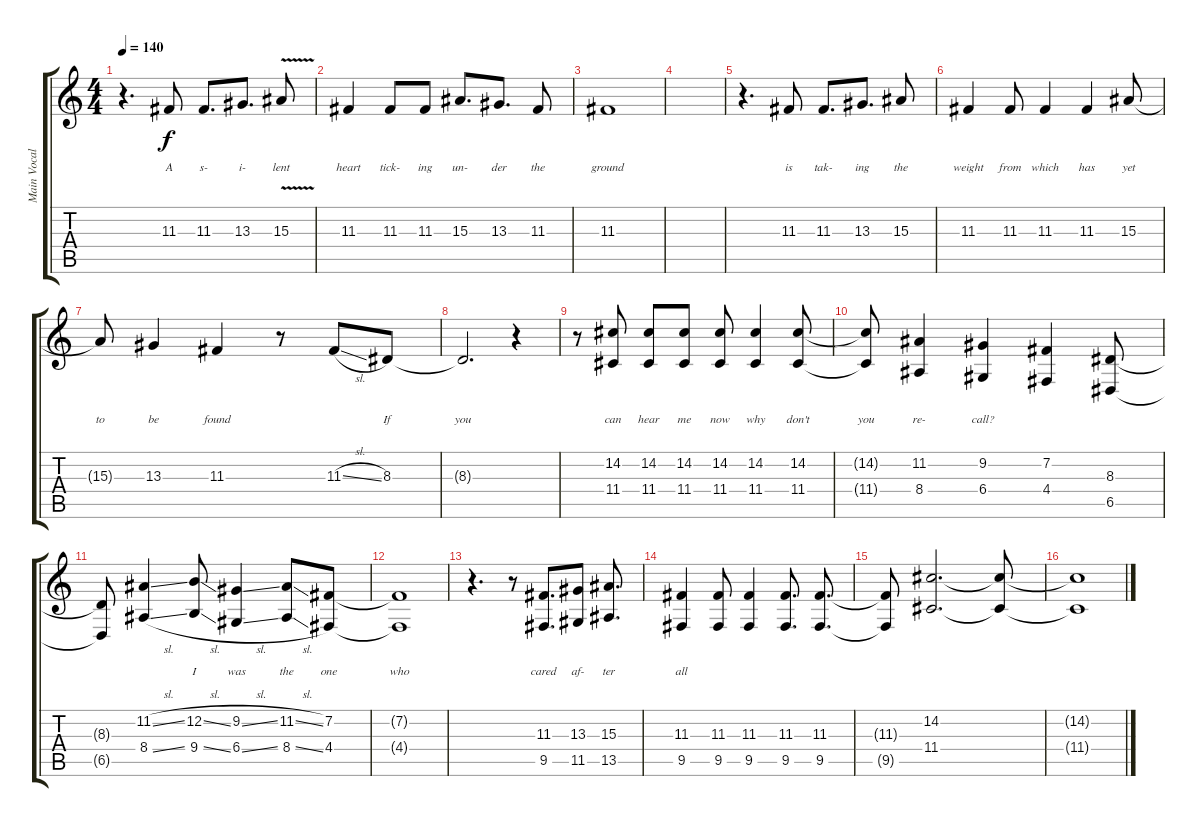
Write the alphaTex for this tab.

\track ("Main Vocal" "Main Vocal") {instrument oboe}
\staff {score tabs}
\tuning (E4 B3 G3 D3 A2 E2) {hide}
\ts (4 4)
\tempo 140
\clef g2
\ks c
r.4{d dy f instrument stringensemble1} 11.3.8{lyrics (0 "") lyrics (1 "") lyrics (2 "A") lyrics (3 "") lyrics (4 "")} 11.3.8{d lyrics (0 "") lyrics (1 "") lyrics (2 "s-") lyrics (3 "") lyrics (4 "")} 13.3.8{d lyrics (0 "") lyrics (1 "") lyrics (2 "i-") lyrics (3 "") lyrics (4 "")} 15.3{v}.8{lyrics (0 "") lyrics (1 "") lyrics (2 "lent") lyrics (3 "") lyrics (4 "")} |
11.3.4{lyrics (0 "") lyrics (1 "") lyrics (2 "heart") lyrics (3 "") lyrics (4 "")} 11.3.8{lyrics (0 "") lyrics (1 "") lyrics (2 "tick-") lyrics (3 "") lyrics (4 "")} 11.3.8{lyrics (0 "") lyrics (1 "") lyrics (2 "ing") lyrics (3 "") lyrics (4 "")} 15.3.8{d lyrics (0 "") lyrics (1 "") lyrics (2 "un-") lyrics (3 "") lyrics (4 "")} 13.3.8{d lyrics (0 "") lyrics (1 "") lyrics (2 "der") lyrics (3 "") lyrics (4 "")} 11.3.8{lyrics (0 "") lyrics (1 "") lyrics (2 "the") lyrics (3 "") lyrics (4 "")} |
11.3.1{lyrics (0 "") lyrics (1 "") lyrics (2 "ground") lyrics (3 "") lyrics (4 "")} |
|
r.4{d} 11.3.8{lyrics (0 "") lyrics (1 "") lyrics (2 "is") lyrics (3 "") lyrics (4 "")} 11.3.8{d lyrics (0 "") lyrics (1 "") lyrics (2 "tak-") lyrics (3 "") lyrics (4 "")} 13.3.8{d lyrics (0 "") lyrics (1 "") lyrics (2 "ing") lyrics (3 "") lyrics (4 "")} 15.3.8{lyrics (0 "") lyrics (1 "") lyrics (2 "the") lyrics (3 "") lyrics (4 "")} |
11.3.4{lyrics (0 "") lyrics (1 "") lyrics (2 "weight") lyrics (3 "") lyrics (4 "")} 11.3.8{lyrics (0 "") lyrics (1 "") lyrics (2 "from") lyrics (3 "") lyrics (4 "")} 11.3.4{lyrics (0 "") lyrics (1 "") lyrics (2 "which") lyrics (3 "") lyrics (4 "")} 11.3.4{lyrics (0 "") lyrics (1 "") lyrics (2 "has") lyrics (3 "") lyrics (4 "")} 15.3.8{lyrics (0 "") lyrics (1 "") lyrics (2 "yet") lyrics (3 "") lyrics (4 "")} |
15.3{t}.8{lyrics (0 "") lyrics (1 "") lyrics (2 "to") lyrics (3 "") lyrics (4 "")} 13.3.4{lyrics (0 "") lyrics (1 "") lyrics (2 "be") lyrics (3 "") lyrics (4 "")} 11.3.4{lyrics (0 "") lyrics (1 "") lyrics (2 "found") lyrics (3 "") lyrics (4 "")} r.8 11.3{sl}.8{lyrics (0 "") lyrics (1 "") lyrics (2 "") lyrics (3 "") lyrics (4 "")} 8.3.8{lyrics (0 "") lyrics (1 "") lyrics (2 "If") lyrics (3 "") lyrics (4 "")} |
8.3{t}.2{d lyrics (0 "") lyrics (1 "") lyrics (2 "you") lyrics (3 "") lyrics (4 "")} r.4 |
r.8 (14.2 11.4).8{lyrics (0 "") lyrics (1 "") lyrics (2 "can") lyrics (3 "") lyrics (4 "")} (14.2 11.4).8{lyrics (0 "") lyrics (1 "") lyrics (2 "hear") lyrics (3 "") lyrics (4 "")} (14.2 11.4).8{lyrics (0 "") lyrics (1 "") lyrics (2 "me") lyrics (3 "") lyrics (4 "")} (14.2 11.4).8{lyrics (0 "") lyrics (1 "") lyrics (2 "now") lyrics (3 "") lyrics (4 "")} (14.2 11.4).4{lyrics (0 "") lyrics (1 "") lyrics (2 "why") lyrics (3 "") lyrics (4 "")} (14.2 11.4).8{lyrics (0 "") lyrics (1 "") lyrics (2 "don't") lyrics (3 "") lyrics (4 "")} |
(14.2{t} 11.4{t}).8{lyrics (0 "") lyrics (1 "") lyrics (2 "you") lyrics (3 "") lyrics (4 "")} (11.2 8.4).4{lyrics (0 "") lyrics (1 "") lyrics (2 "re-") lyrics (3 "") lyrics (4 "")} (9.2 6.4).4{lyrics (0 "") lyrics (1 "") lyrics (2 "call?") lyrics (3 "") lyrics (4 "")} (7.2 4.4).4{lyrics (0 "") lyrics (1 "") lyrics (2 "") lyrics (3 "") lyrics (4 "")} (8.3 6.5).8{lyrics (0 "") lyrics (1 "") lyrics (2 "") lyrics (3 "") lyrics (4 "")} |
(8.3{t} 6.5{t}).8{lyrics (0 "") lyrics (1 "") lyrics (2 "") lyrics (3 "") lyrics (4 "")} (11.2{sl} 8.4{sl}).4{lyrics (0 "") lyrics (1 "") lyrics (2 "") lyrics (3 "") lyrics (4 "")} (12.2{sl} 9.4{sl}).8{lyrics (0 "") lyrics (1 "") lyrics (2 "I") lyrics (3 "") lyrics (4 "")} (9.2{sl} 6.4{sl}).4{lyrics (0 "") lyrics (1 "") lyrics (2 "was") lyrics (3 "") lyrics (4 "")} (11.2{sl} 8.4{sl}).8{lyrics (0 "") lyrics (1 "") lyrics (2 "the") lyrics (3 "") lyrics (4 "")} (7.2 4.4).8{lyrics (0 "") lyrics (1 "") lyrics (2 "one") lyrics (3 "") lyrics (4 "")} |
(7.2{t} 4.4{t}).1{lyrics (0 "") lyrics (1 "") lyrics (2 "who") lyrics (3 "") lyrics (4 "")} |
r.4{d} r.8 (11.3 9.5).8{d lyrics (0 "") lyrics (1 "") lyrics (2 "cared") lyrics (3 "") lyrics (4 "")} (13.3 11.5).8{lyrics (0 "") lyrics (1 "") lyrics (2 "af-") lyrics (3 "") lyrics (4 "")} (15.3 13.5).8{d lyrics (0 "") lyrics (1 "") lyrics (2 "ter") lyrics (3 "") lyrics (4 "")} |
(11.3 9.5).4{lyrics (0 "") lyrics (1 "") lyrics (2 "all") lyrics (3 "") lyrics (4 "")} (11.3 9.5).8 (11.3 9.5).4 (11.3 9.5).8{d} (11.3 9.5).8{d} |
(11.3{t} 9.5{t}).8 (14.2 11.4).2{d} (14.2{t} 11.4{t}).8 |
(14.2{t} 11.4{t}).1
